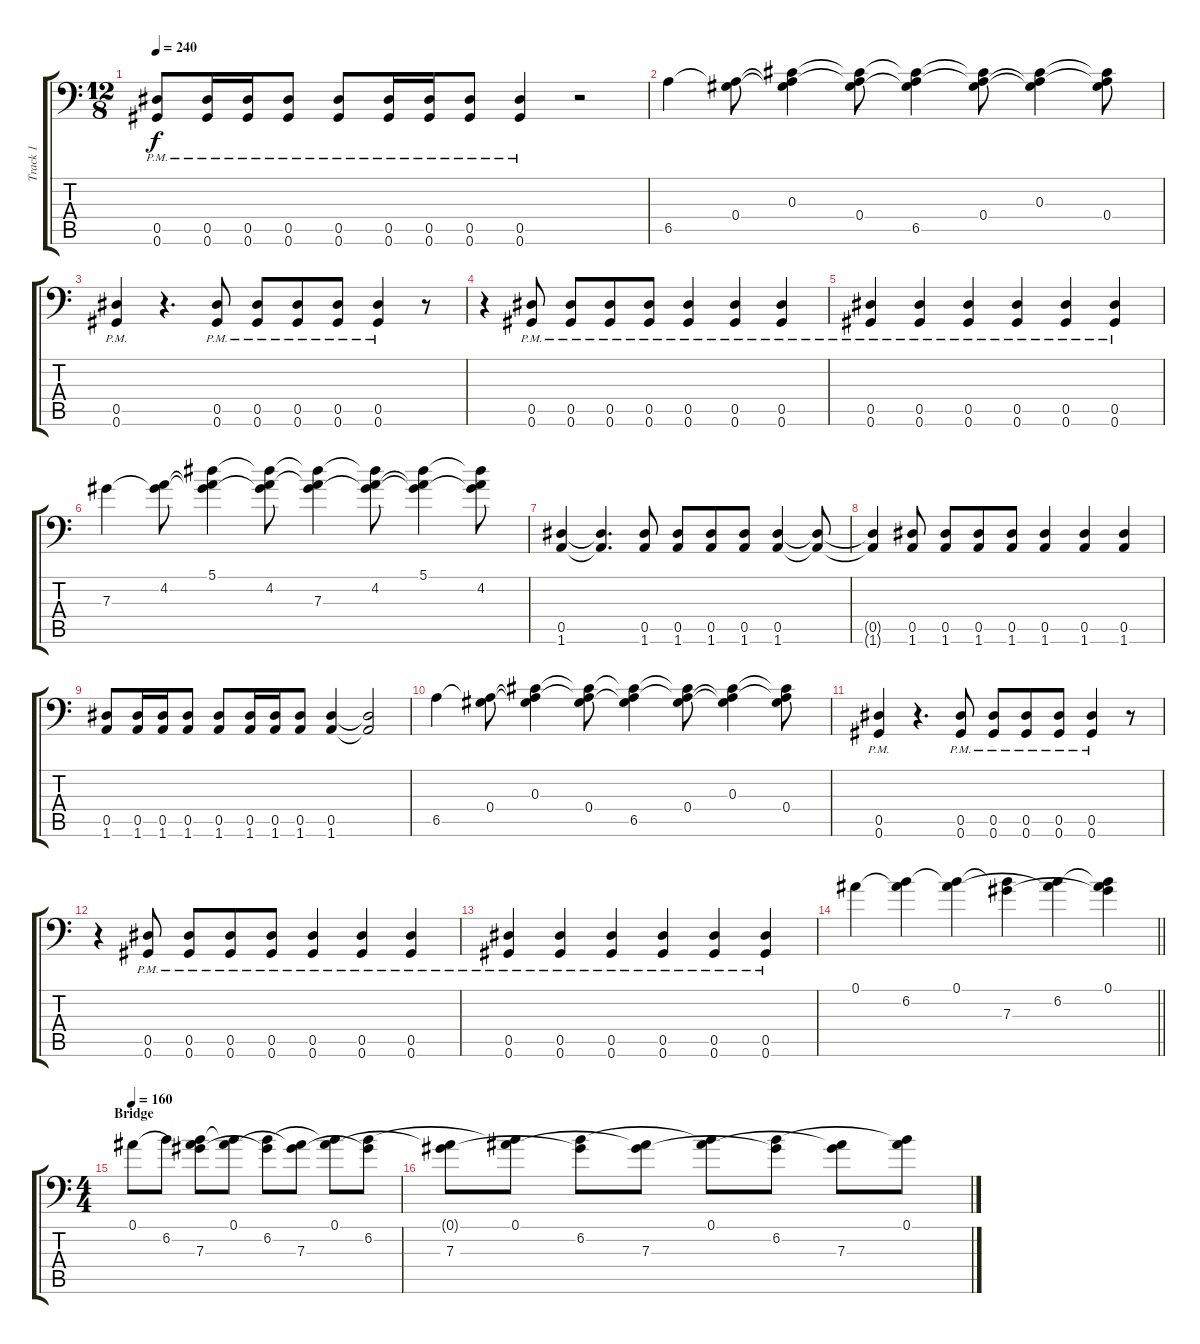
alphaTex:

\track ("Track 1" "Track 1") {instrument distortionguitar}
\staff {score tabs}
\tuning (Bb3 F3 Db3 Ab2 Eb2 Ab1) {hide}
\ts (12 8)
\tempo 240
\clef f4
\ks c
(0.5{pm} 0.6{pm}).8{dy f} (0.5{pm} 0.6{pm}).16 (0.5{pm} 0.6{pm}).16 (0.5{pm} 0.6{pm}).8 (0.5{pm} 0.6{pm}).8 (0.5{pm} 0.6{pm}).16 (0.5{pm} 0.6{pm}).16 (0.5{pm} 0.6{pm}).8 (0.5{pm} 0.6{pm}).4 r.2 |
6.5.4 (0.4 6.5{t}).8 (0.3 0.4{t} 6.5{t}).4 (0.3{t} 0.4 6.5{t}).8 (0.3{t} 0.4{t} 6.5).4 (0.3{t} 0.4 6.5{t}).8 (0.3 0.4{t} 6.5{t}).4 (0.3{t} 0.4 6.5{t}).8 |
(0.5{pm} 0.6{pm}).4 r.4{d} (0.5{pm} 0.6{pm}).8 (0.5{pm} 0.6{pm}).8 (0.5{pm} 0.6{pm}).8 (0.5{pm} 0.6{pm}).8 (0.5{pm} 0.6{pm}).4 r.8 |
r.4 (0.5{pm} 0.6{pm}).8 (0.5{pm} 0.6{pm}).8 (0.5{pm} 0.6{pm}).8 (0.5{pm} 0.6{pm}).8 (0.5{pm} 0.6{pm}).4 (0.5{pm} 0.6{pm}).4 (0.5{pm} 0.6{pm}).4 |
(0.5{pm} 0.6{pm}).4 (0.5{pm} 0.6{pm}).4 (0.5{pm} 0.6{pm}).4 (0.5{pm} 0.6{pm}).4 (0.5{pm} 0.6{pm}).4 (0.5{pm} 0.6{pm}).4 |
7.3.4 (4.2 7.3{t}).8 (5.1 4.2{t} 7.3{t}).4 (5.1{t} 4.2 7.3{t}).8 (5.1{t} 4.2{t} 7.3).4 (5.1{t} 4.2 7.3{t}).8 (5.1 4.2{t} 7.3{t}).4 (5.1{t} 4.2 7.3{t}).8 |
(0.5 1.6).4 (0.5{t} 1.6{t}).4{d} (0.5 1.6).8 (0.5 1.6).8 (0.5 1.6).8 (0.5 1.6).8 (0.5 1.6).4 (0.5{t} 1.6{t}).8 |
(0.5{t} 1.6{t}).4 (0.5 1.6).8 (0.5 1.6).8 (0.5 1.6).8 (0.5 1.6).8 (0.5 1.6).4 (0.5 1.6).4 (0.5 1.6).4 |
(0.5 1.6).8 (0.5 1.6).16 (0.5 1.6).16 (0.5 1.6).8 (0.5 1.6).8 (0.5 1.6).16 (0.5 1.6).16 (0.5 1.6).8 (0.5 1.6).4 (0.5{t} 1.6{t}).2 |
6.5.4 (0.4 6.5{t}).8 (0.3 0.4{t} 6.5{t}).4 (0.3{t} 0.4 6.5{t}).8 (0.3{t} 0.4{t} 6.5).4 (0.3{t} 0.4 6.5{t}).8 (0.3 0.4{t} 6.5{t}).4 (0.3{t} 0.4 6.5{t}).8 |
(0.5{pm} 0.6{pm}).4 r.4{d} (0.5{pm} 0.6{pm}).8 (0.5{pm} 0.6{pm}).8 (0.5{pm} 0.6{pm}).8 (0.5{pm} 0.6{pm}).8 (0.5{pm} 0.6{pm}).4 r.8 |
r.4 (0.5{pm} 0.6{pm}).8 (0.5{pm} 0.6{pm}).8 (0.5{pm} 0.6{pm}).8 (0.5{pm} 0.6{pm}).8 (0.5{pm} 0.6{pm}).4 (0.5{pm} 0.6{pm}).4 (0.5{pm} 0.6{pm}).4 |
(0.5{pm} 0.6{pm}).4 (0.5{pm} 0.6{pm}).4 (0.5{pm} 0.6{pm}).4 (0.5{pm} 0.6{pm}).4 (0.5{pm} 0.6{pm}).4 (0.5{pm} 0.6{pm}).4 |
\barLineRight lightlight
0.1.4 (0.1{t} 6.2).4 (0.1 6.2{t}).4 (6.2{t} 7.3).4 (0.1{t} 6.2).4 (0.1 6.2{t} 7.3{t}).4 |
\ts (4 4)
\section ("" "Bridge")
\tempo 160
0.1.8 6.2.8 (0.1{t} 6.2{t} 7.3).8 (0.1 6.2{t}).8 (6.2 7.3{t}).8 (0.1{t} 7.3).8 (0.1 6.2{t}).8 (6.2 7.3{t}).8 |
(0.1{t} 7.3).8 (0.1 6.2{t}).8 (6.2 7.3{t}).8 (0.1{t} 7.3).8 (0.1 6.2{t}).8 (6.2 7.3{t}).8 (0.1{t} 7.3).8 (0.1 6.2{t}).8
